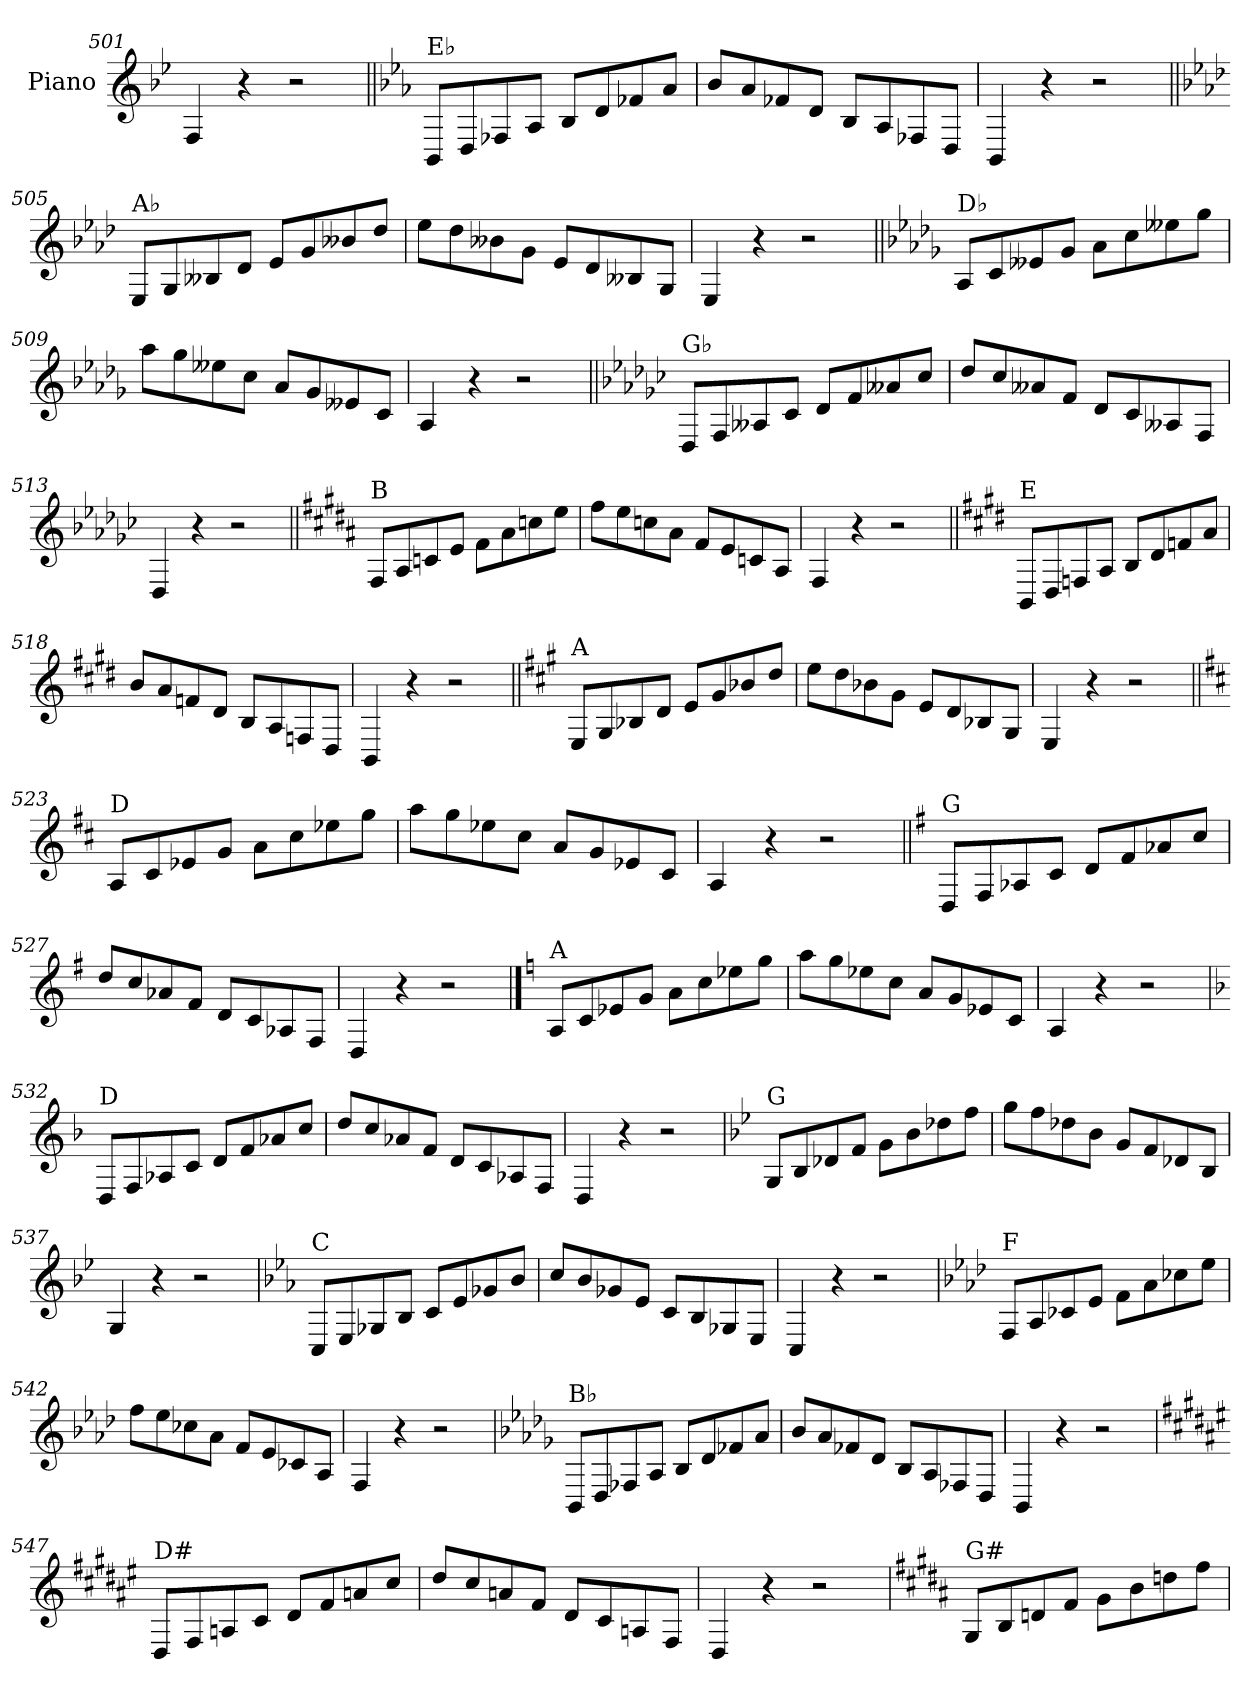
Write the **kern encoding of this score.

**kern
*part1
*staff1
*I"Piano
*I'Pno.
*clefG2
*k[b-e-]
=501
4F/
4r
2r
=502||
*k[b-e-a-]
!LO:TX:a:t=E♭
8BB-/L
8D/
8F-X/
8A-/J
8B-/L
8d/
8f-X/
8a-/J
=503
8b-/L
8a-/
8f-X/
8d/J
8B-/L
8A-/
8F-X/
8D/J
=504
4BB-/
4r
2r
!!LO:LB:g=z
=505||
*k[b-e-a-d-]
!LO:TX:a:t=A♭
8E-/L
8G/
8B--X/
8d-/J
8e-/L
8g/
8b--X/
8dd-/J
=506
8ee-\L
8dd-\
8b--X\
8g\J
8e-/L
8d-/
8B--X/
8G/J
=507
4E-/
4r
2r
=508||
*k[b-e-a-d-g-]
!LO:TX:a:t=D♭
8A-/L
8c/
8e--X/
8g-/J
8a-\L
8cc\
8ee--X\
8gg-\J
=509
8aa-\L
8gg-\
8ee--X\
8cc\J
8a-/L
8g-/
8e--X/
8c/J
=510
4A-/
4r
2r
!!LO:LB:g=z
=511||
*k[b-e-a-d-g-c-]
!LO:TX:a:t=G♭
8D-/L
8F/
8A--X/
8c-/J
8d-/L
8f/
8a--X/
8cc-/J
=512
8dd-/L
8cc-/
8a--X/
8f/J
8d-/L
8c-/
8A--X/
8F/J
=513
4D-/
4r
2r
=514||
*k[f#c#g#d#a#]
!LO:TX:a:t=B
8F#/L
8A#/
8cn/
8e/J
8f#\L
8a#\
8ccn\
8ee\J
=515
8ff#\L
8ee\
8ccn\
8a#\J
8f#/L
8e/
8cn/
8A#/J
=516
4F#/
4r
2r
!!LO:LB:g=z
=517||
*k[f#c#g#d#]
!LO:TX:a:t=E
8BB/L
8D#/
8Fn/
8A/J
8B/L
8d#/
8fn/
8a/J
=518
8b/L
8a/
8fn/
8d#/J
8B/L
8A/
8Fn/
8D#/J
=519
4BB/
4r
2r
=520||
*k[f#c#g#]
!LO:TX:a:t=A
8E/L
8G#/
8B-X/
8d/J
8e/L
8g#/
8b-X/
8dd/J
=521
8ee\L
8dd\
8b-X\
8g#\J
8e/L
8d/
8B-X/
8G#/J
=522
4E/
4r
2r
!!LO:LB:g=z
=523||
*k[f#c#]
!LO:TX:a:t=D
8A/L
8c#/
8e-X/
8g/J
8a\L
8cc#\
8ee-X\
8gg\J
=524
8aa\L
8gg\
8ee-X\
8cc#\J
8a/L
8g/
8e-X/
8c#/J
=525
4A/
4r
2r
=526||
*k[f#]
!LO:TX:a:t=G
8D/L
8F#/
8A-X/
8c/J
8d/L
8f#/
8a-X/
8cc/J
=527
8dd/L
8cc/
8a-X/
8f#/J
8d/L
8c/
8A-X/
8F#/J
=528
4D/
4r
2r
!!LO:PB:g=z
==529
*k[]
!LO:TX:a:t=A
8A/L
8c/
8e-X/
8g/J
8a\L
8cc\
8ee-X\
8gg\J
=530
8aa\L
8gg\
8ee-X\
8cc\J
8a/L
8g/
8e-X/
8c/J
=531
4A/
4r
2r
=532
*k[b-]
!LO:TX:a:t=D
8D/L
8F/
8A-X/
8c/J
8d/L
8f/
8a-X/
8cc/J
=533
8dd/L
8cc/
8a-X/
8f/J
8d/L
8c/
8A-X/
8F/J
=534
4D/
4r
2r
!!LO:LB:g=z
=535
*k[b-e-]
!LO:TX:a:t=G
8G/L
8B-/
8d-X/
8f/J
8g\L
8b-\
8dd-X\
8ff\J
=536
8gg\L
8ff\
8dd-X\
8b-\J
8g/L
8f/
8d-X/
8B-/J
=537
4G/
4r
2r
=538
*k[b-e-a-]
!LO:TX:a:t=C
8C/L
8E-/
8G-X/
8B-/J
8c/L
8e-/
8g-X/
8b-/J
=539
8cc/L
8b-/
8g-X/
8e-/J
8c/L
8B-/
8G-X/
8E-/J
=540
4C/
4r
2r
!!LO:LB:g=z
=541
*k[b-e-a-d-]
!LO:TX:a:t=F
8F/L
8A-/
8c-X/
8e-/J
8f\L
8a-\
8cc-X\
8ee-\J
=542
8ff\L
8ee-\
8cc-X\
8a-\J
8f/L
8e-/
8c-X/
8A-/J
=543
4F/
4r
2r
=544
*k[b-e-a-d-g-]
!LO:TX:a:t=B♭
8BB-/L
8D-/
8F-X/
8A-/J
8B-/L
8d-/
8f-X/
8a-/J
=545
8b-/L
8a-/
8f-X/
8d-/J
8B-/L
8A-/
8F-X/
8D-/J
=546
4BB-/
4r
2r
!!LO:LB:g=z
=547
*k[f#c#g#d#a#e#]
!LO:TX:a:t=D#
8D#/L
8F#/
8An/
8c#/J
8d#/L
8f#/
8an/
8cc#/J
=548
8dd#/L
8cc#/
8an/
8f#/J
8d#/L
8c#/
8An/
8F#/J
=549
4D#/
4r
2r
=550
*k[f#c#g#d#a#]
!LO:TX:a:t=G#
8G#/L
8B/
8dn/
8f#/J
8g#\L
8b\
8ddn\
8ff#\J
=
*-
